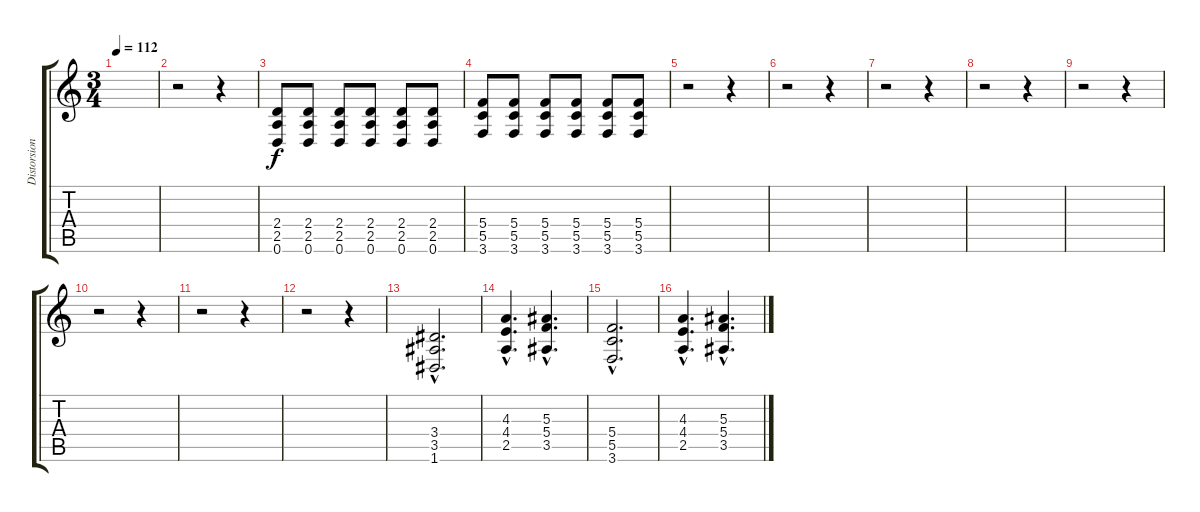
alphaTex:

\track ("Distorsion Guitar 2" "Distorsion") {instrument overdrivenguitar}
\staff {score tabs}
\tuning (D4 A3 F3 C3 G2 D2) {hide}
\ts (3 4)
\tempo 112
\clef g2
\ks c
|
r.2 r.4 |
(2.4 2.5 0.6).8 (2.4 2.5 0.6).8 (2.4 2.5 0.6).8 (2.4 2.5 0.6).8 (2.4 2.5 0.6).8 (2.4 2.5 0.6).8 |
(5.4 5.5 3.6).8 (5.4 5.5 3.6).8 (5.4 5.5 3.6).8 (5.4 5.5 3.6).8 (5.4 5.5 3.6).8 (5.4 5.5 3.6).8 |
r.2 r.4 |
r.2 r.4 |
r.2 r.4 |
r.2 r.4 |
r.2 r.4 |
r.2 r.4 |
r.2 r.4 |
r.2 r.4 |
(3.4{hac} 3.5{hac} 1.6{hac}).2{d} |
(4.3{hac} 4.4{hac} 2.5{hac}).4{d} (5.3{hac} 5.4{hac} 3.5{hac}).4{d} |
(5.4{hac} 5.5{hac} 3.6{hac}).2{d} |
(4.3{hac} 4.4{hac} 2.5{hac}).4{d} (5.3{hac} 5.4{hac} 3.5{hac}).4{d}
